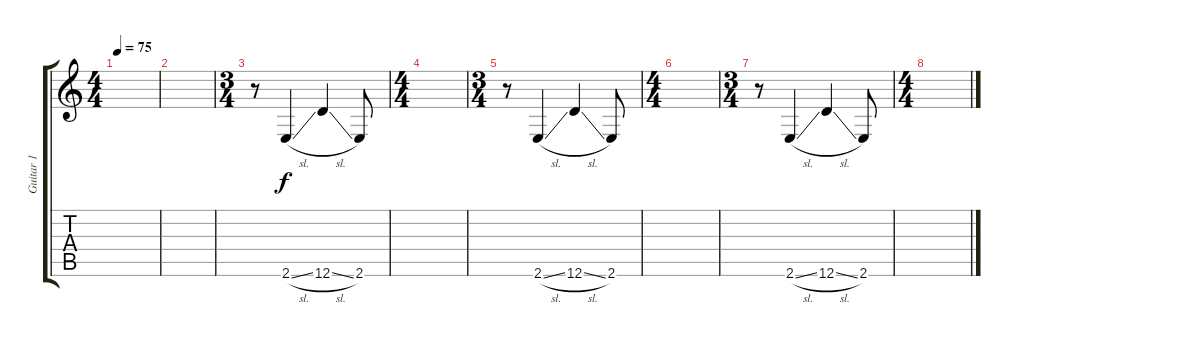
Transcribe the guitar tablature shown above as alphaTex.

\track ("Guitar 1" "Guitar 1") {instrument acousticguitarsteel}
\staff {score tabs}
\tuning (E4 B3 G3 D3 A2 D2) {hide}
\ts (4 4)
\tempo 75
\clef g2
\ks c
|
|
\ts (3 4)
r.8 2.6{sl}.4 12.6{sl}.4 2.6.8 |
\ts (4 4)
|
\ts (3 4)
r.8 2.6{sl}.4 12.6{sl}.4 2.6.8 |
\ts (4 4)
|
\ts (3 4)
r.8 2.6{sl}.4 12.6{sl}.4 2.6.8 |
\ts (4 4)
